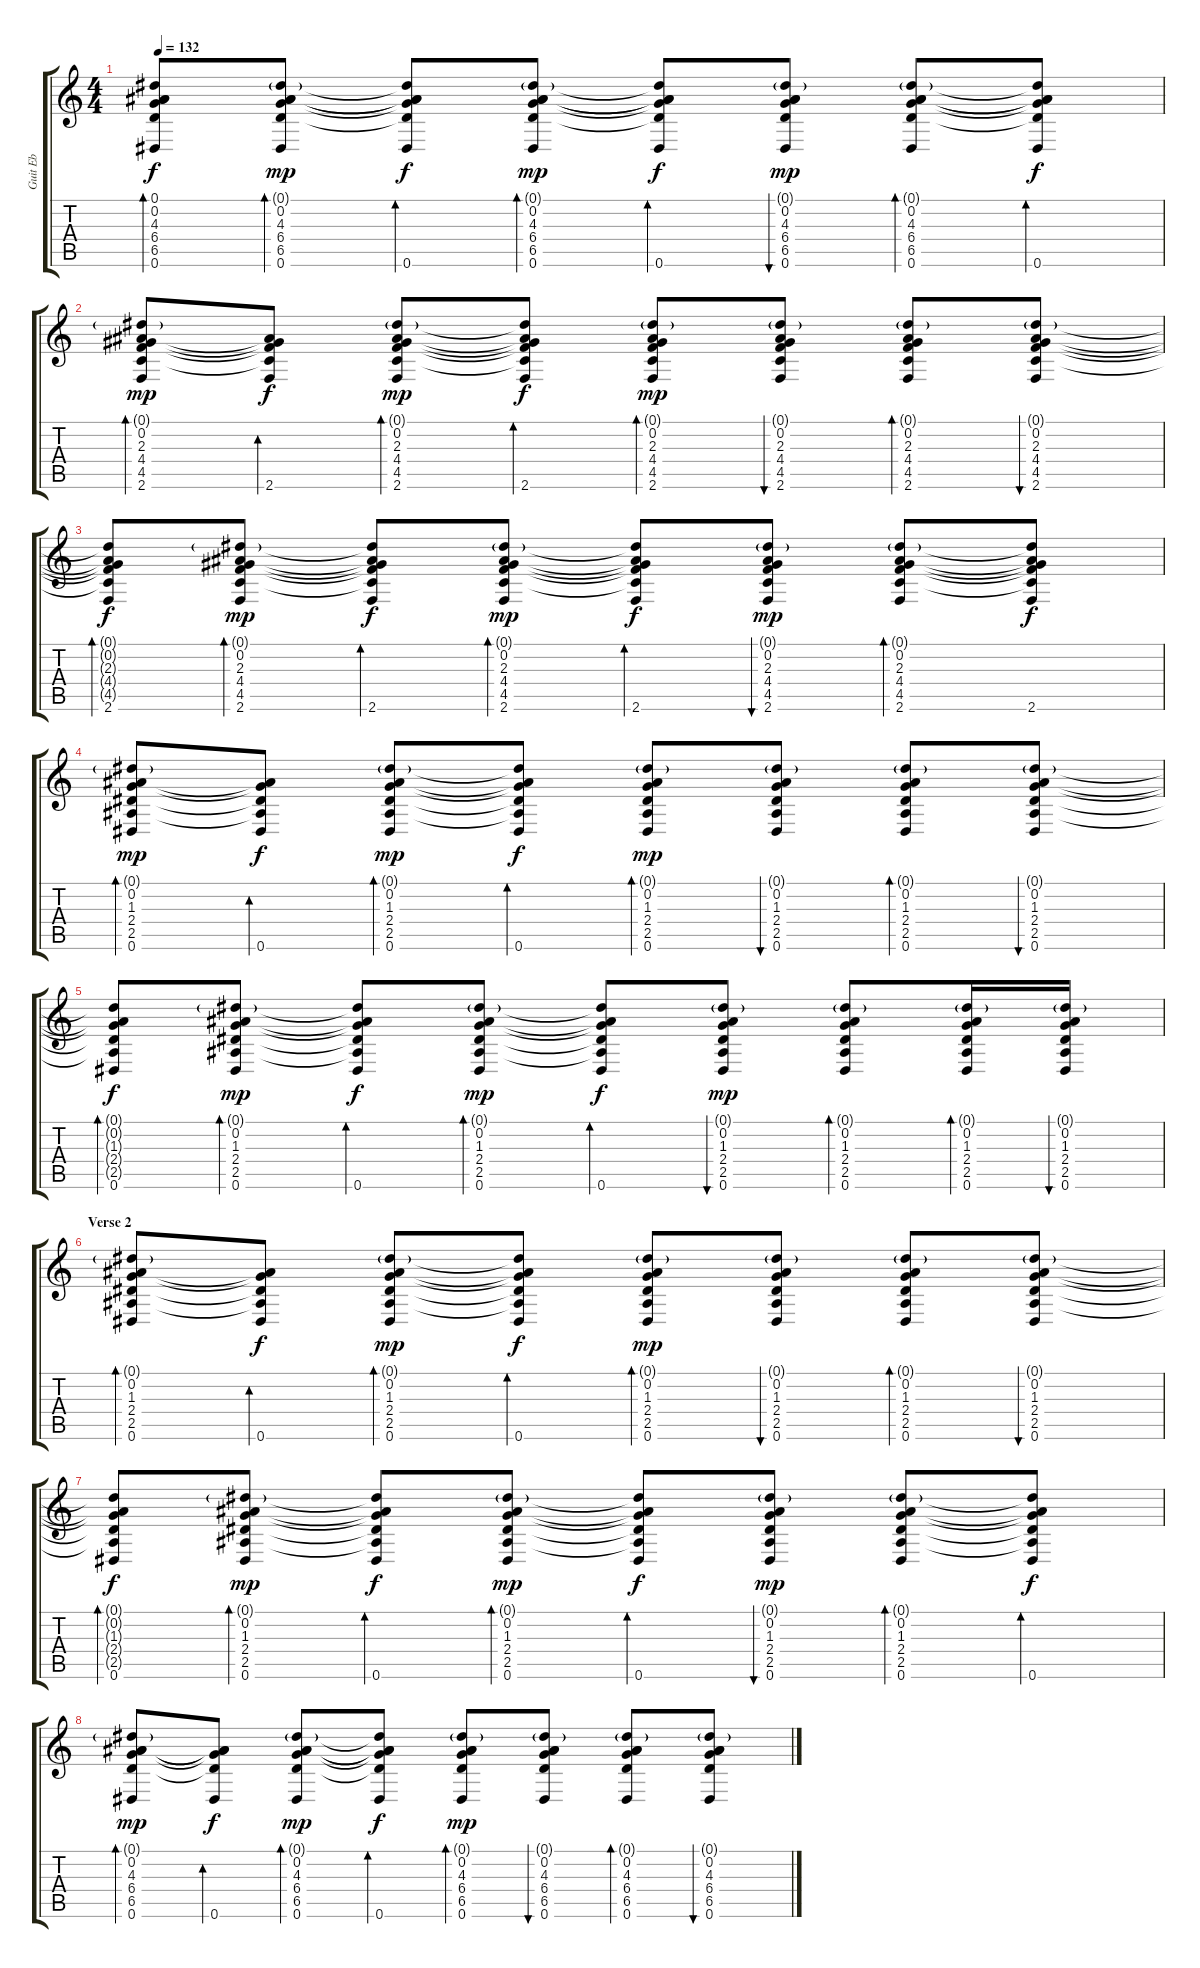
\track ("Guit Eb" "Guit Eb") {instrument acousticguitarsteel}
\staff {score tabs}
\tuning (Eb4 Bb3 Gb3 Db3 Ab2 Eb2) {hide}
\ts (4 4)
\tempo 132
\clef g2
\ks c
(0.1{t} 0.2{t} 4.3{t} 6.4{t} 6.5{t} 0.6).8{bd 30 dy f} (0.1{g} 0.2 4.3 6.4 6.5 0.6).8{bd 30 dy mp} (0.1{t} 0.2{t} 4.3{t} 6.4{t} 6.5{t} 0.6).8{bd 30 dy f} (0.1{g} 0.2 4.3 6.4 6.5 0.6).8{bd 30 dy mp} (0.1{t} 0.2{t} 4.3{t} 6.4{t} 6.5{t} 0.6).8{bd 30 dy f} (0.1{g} 0.2 4.3 6.4 6.5 0.6).8{bu 30 dy mp} (0.1{g} 0.2 4.3 6.4 6.5 0.6).8{bd 30} (0.1{t} 0.2{t} 4.3{t} 6.4{t} 6.5{t} 0.6).8{bd 30 dy f} |
(0.1{g} 0.2 2.3 4.4 4.5 2.6).8{bd 30 dy mp} (0.2{t} 2.3{t} 4.4{t} 4.5{t} 2.6).8{bd 30 dy f} (0.1{g} 0.2 2.3 4.4 4.5 2.6).8{bd 30 dy mp} (0.1{t} 0.2{t} 2.3{t} 4.4{t} 4.5{t} 2.6).8{bd 30 dy f} (0.1{g} 0.2 2.3 4.4 4.5 2.6).8{bd 30 dy mp} (0.1{g} 0.2 2.3 4.4 4.5 2.6).8{bu 30} (0.1{g} 0.2 2.3 4.4 4.5 2.6).8{bd 30} (0.1{g} 0.2 2.3 4.4 4.5 2.6).8{bu 30} |
(0.1{t} 0.2{t} 2.3{t} 4.4{t} 4.5{t} 2.6).8{bd 30 dy f} (0.1{g} 0.2 2.3 4.4 4.5 2.6).8{bd 30 dy mp} (0.1{t} 0.2{t} 2.3{t} 4.4{t} 4.5{t} 2.6).8{bd 30 dy f} (0.1{g} 0.2 2.3 4.4 4.5 2.6).8{bd 30 dy mp} (0.1{t} 0.2{t} 2.3{t} 4.4{t} 4.5{t} 2.6).8{bd 30 dy f} (0.1{g} 0.2 2.3 4.4 4.5 2.6).8{bu 30 dy mp} (0.1{g} 0.2 2.3 4.4 4.5 2.6).8{bd 30} (0.1{t} 0.2{t} 2.3{t} 4.4{t} 4.5{t} 2.6).8{dy f} |
(0.1{g} 0.2 1.3 2.4 2.5 0.6).8{bd 30 dy mp} (0.2{t} 1.3{t} 2.4{t} 2.5{t} 0.6).8{bd 30 dy f} (0.1{g} 0.2 1.3 2.4 2.5 0.6).8{bd 30 dy mp} (0.1{t} 0.2{t} 1.3{t} 2.4{t} 2.5{t} 0.6).8{bd 30 dy f} (0.1{g} 0.2 1.3 2.4 2.5 0.6).8{bd 30 dy mp} (0.1{g} 0.2 1.3 2.4 2.5 0.6).8{bu 30} (0.1{g} 0.2 1.3 2.4 2.5 0.6).8{bd 30} (0.1{g} 0.2 1.3 2.4 2.5 0.6).8{bu 30} |
(0.1{t} 0.2{t} 1.3{t} 2.4{t} 2.5{t} 0.6).8{bd 30 dy f} (0.1{g} 0.2 1.3 2.4 2.5 0.6).8{bd 30 dy mp} (0.1{t} 0.2{t} 1.3{t} 2.4{t} 2.5{t} 0.6).8{bd 30 dy f} (0.1{g} 0.2 1.3 2.4 2.5 0.6).8{bd 30 dy mp} (0.1{t} 0.2{t} 1.3{t} 2.4{t} 2.5{t} 0.6).8{bd 30 dy f} (0.1{g} 0.2 1.3 2.4 2.5 0.6).8{bu 30 dy mp} (0.1{g} 0.2 1.3 2.4 2.5 0.6).8{bd 30} (0.1{g} 0.2 1.3 2.4 2.5 0.6).16{bd 30} (0.1{g} 0.2 1.3 2.4 2.5 0.6).16{bu 30} |
\section ("" "Verse 2")
(0.1{g} 0.2 1.3 2.4 2.5 0.6).8{bd 30} (0.2{t} 1.3{t} 2.4{t} 2.5{t} 0.6).8{bd 30 dy f} (0.1{g} 0.2 1.3 2.4 2.5 0.6).8{bd 30 dy mp} (0.1{t} 0.2{t} 1.3{t} 2.4{t} 2.5{t} 0.6).8{bd 30 dy f} (0.1{g} 0.2 1.3 2.4 2.5 0.6).8{bd 30 dy mp} (0.1{g} 0.2 1.3 2.4 2.5 0.6).8{bu 30} (0.1{g} 0.2 1.3 2.4 2.5 0.6).8{bd 30} (0.1{g} 0.2 1.3 2.4 2.5 0.6).8{bu 30} |
(0.1{t} 0.2{t} 1.3{t} 2.4{t} 2.5{t} 0.6).8{bd 30 dy f} (0.1{g} 0.2 1.3 2.4 2.5 0.6).8{bd 30 dy mp} (0.1{t} 0.2{t} 1.3{t} 2.4{t} 2.5{t} 0.6).8{bd 30 dy f} (0.1{g} 0.2 1.3 2.4 2.5 0.6).8{bd 30 dy mp} (0.1{t} 0.2{t} 1.3{t} 2.4{t} 2.5{t} 0.6).8{bd 30 dy f} (0.1{g} 0.2 1.3 2.4 2.5 0.6).8{bu 30 dy mp} (0.1{g} 0.2 1.3 2.4 2.5 0.6).8{bd 30} (0.1{t} 0.2{t} 1.3{t} 2.4{t} 2.5{t} 0.6).8{bd 30 dy f} |
(0.1{g} 0.2 4.3 6.4 6.5 0.6).8{bd 30 dy mp} (0.2{t} 4.3{t} 6.4{t} 6.5{t} 0.6).8{bd 30 dy f} (0.1{g} 0.2 4.3 6.4 6.5 0.6).8{bd 30 dy mp} (0.1{t} 0.2{t} 4.3{t} 6.4{t} 6.5{t} 0.6).8{bd 30 dy f} (0.1{g} 0.2 4.3 6.4 6.5 0.6).8{bd 30 dy mp} (0.1{g} 0.2 4.3 6.4 6.5 0.6).8{bu 30} (0.1{g} 0.2 4.3 6.4 6.5 0.6).8{bd 30} (0.1{g} 0.2 4.3 6.4 6.5 0.6).8{bu 30}
